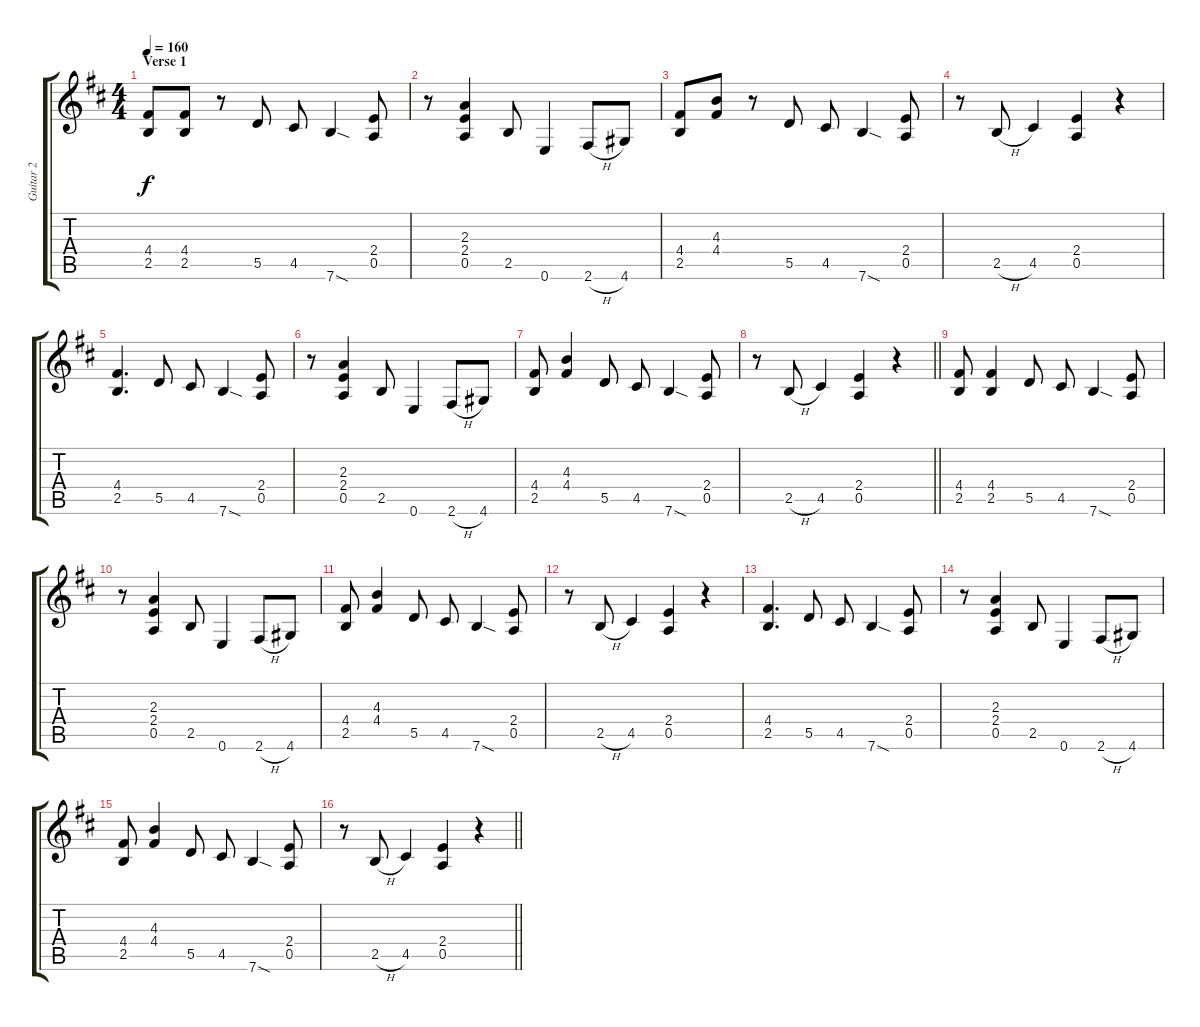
\track ("Guitar 2" "Guitar 2") {instrument overdrivenguitar}
\staff {score tabs}
\tuning (E4 B3 G3 D3 A2 E2) {hide}
\ts (4 4)
\section ("" "Verse 1")
\tempo 160
\clef g2
\ks d
(4.4 2.5).8{dy f volume 7} (4.4 2.5).8 r.8 5.5.8 4.5.8 7.6{sod}.4 (2.4 0.5).8 |
r.8 (2.3 2.4 0.5).4 2.5.8 0.6.4 2.6{h}.8 4.6.8 |
(4.4 2.5).8 (4.3 4.4).8 r.8 5.5.8 4.5.8 7.6{sod}.4 (2.4 0.5).8 |
r.8 2.5{h}.8 4.5.4 (2.4 0.5).4 r.4 |
(4.4 2.5).4{d} 5.5.8 4.5.8 7.6{sod}.4 (2.4 0.5).8 |
r.8 (2.3 2.4 0.5).4 2.5.8 0.6.4 2.6{h}.8 4.6.8 |
(4.4 2.5).8 (4.3 4.4).4 5.5.8 4.5.8 7.6{sod}.4 (2.4 0.5).8 |
\barLineRight lightlight
r.8 2.5{h}.8 4.5.4 (2.4 0.5).4 r.4 |
(4.4 2.5).8 (4.4 2.5).4 5.5.8 4.5.8 7.6{sod}.4 (2.4 0.5).8 |
r.8 (2.3 2.4 0.5).4 2.5.8 0.6.4 2.6{h}.8 4.6.8 |
(4.4 2.5).8 (4.3 4.4).4 5.5.8 4.5.8 7.6{sod}.4 (2.4 0.5).8 |
r.8 2.5{h}.8 4.5.4 (2.4 0.5).4 r.4 |
(4.4 2.5).4{d} 5.5.8 4.5.8 7.6{sod}.4 (2.4 0.5).8 |
r.8 (2.3 2.4 0.5).4 2.5.8 0.6.4 2.6{h}.8 4.6.8 |
(4.4 2.5).8 (4.3 4.4).4 5.5.8 4.5.8 7.6{sod}.4 (2.4 0.5).8 |
\barLineRight lightlight
r.8 2.5{h}.8 4.5.4 (2.4 0.5).4 r.4
